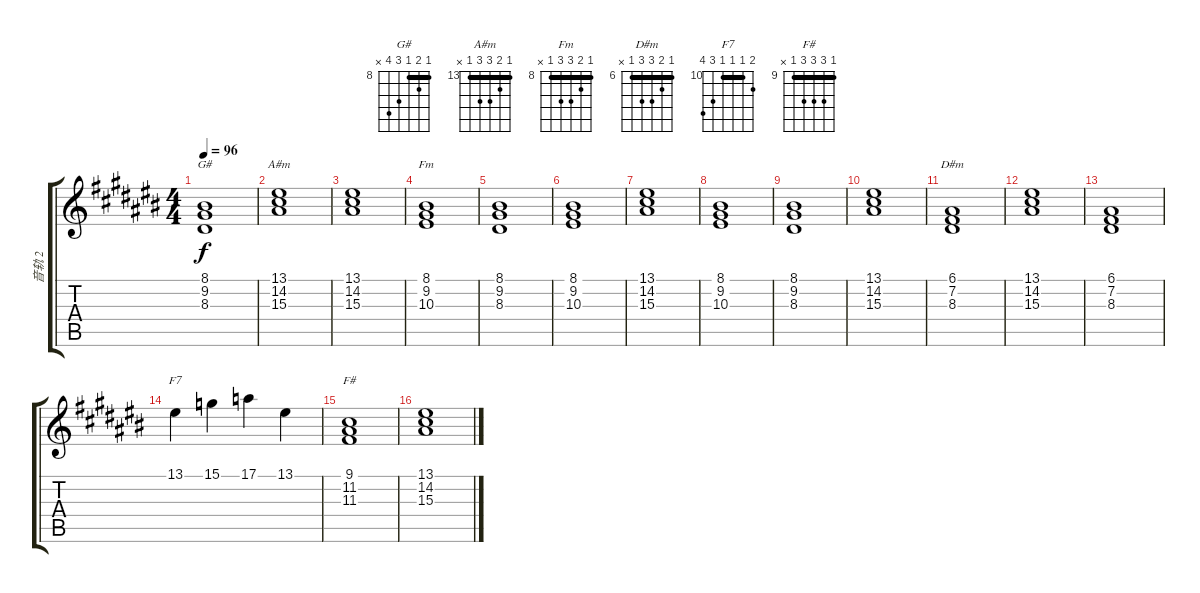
\track ("音轨 2" "音轨 2") {instrument stringensemble1}
\staff {score tabs}
\tuning (E4 B3 G3 D3 A2 E2) {hide}
\chord ("G#" 8 9 8 10 11 x) {firstfret 8 barre 8}
\chord ("A#m" 13 14 15 15 13 x) {firstfret 13 barre 13}
\chord ("Fm" 8 9 10 10 8 x) {firstfret 8 barre 8}
\chord ("D#m" 6 7 8 8 6 x) {firstfret 6 barre 6}
\chord ("F7" 11 10 10 10 12 13) {firstfret 10 barre 10}
\chord ("F#" 9 11 11 11 9 x) {firstfret 9 barre 9}
\ts (4 4)
\tempo 96
\clef g2
\ks c#
(8.1 9.2 8.3).1{ch "G#" dy f} |
(13.1 14.2 15.3).1{ch "A#m"} |
(13.1 14.2 15.3).1 |
(8.1 9.2 10.3).1{ch "Fm"} |
(8.1 9.2 8.3).1 |
(8.1 9.2 10.3).1 |
(13.1 14.2 15.3).1 |
(8.1 9.2 10.3).1 |
(8.1 9.2 8.3).1 |
(13.1 14.2 15.3).1 |
(6.1 7.2 8.3).1{ch "D#m"} |
(13.1 14.2 15.3).1 |
(6.1 7.2 8.3).1 |
13.1.4{ch "F7"} 15.1.4 17.1.4 13.1.4 |
(9.1 11.2 11.3).1{ch "F#"} |
(13.1 14.2 15.3).1
